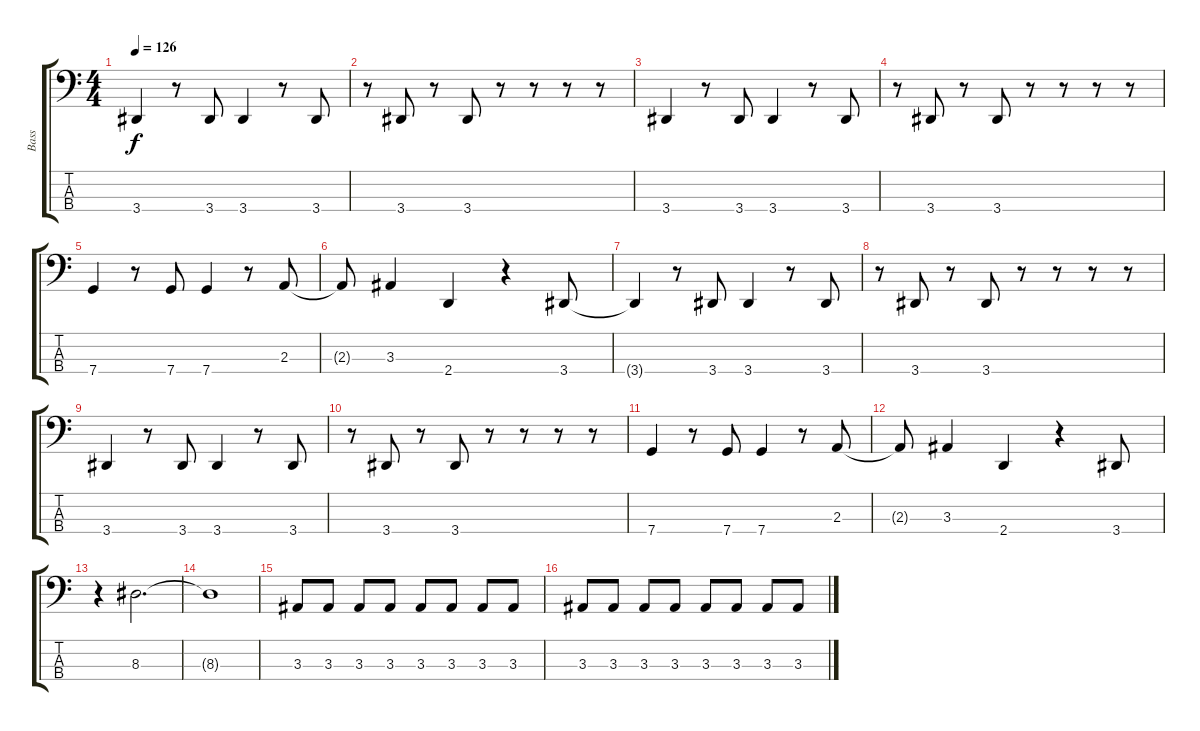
\track ("Bass" "Bass") {instrument electricbasspick}
\staff {score tabs}
\tuning (F2 C2 G1 C1) {hide}
\ts (4 4)
\tempo 126
\clef f4
\ks c
3.4.4{dy f} r.8 3.4.8 3.4.4 r.8 3.4.8 |
r.8 3.4.8 r.8 3.4.8 r.8 r.8 r.8 r.8 |
3.4.4 r.8 3.4.8 3.4.4 r.8 3.4.8 |
r.8 3.4.8 r.8 3.4.8 r.8 r.8 r.8 r.8 |
7.4.4 r.8 7.4.8 7.4.4 r.8 2.3.8 |
2.3{t}.8 3.3.4 2.4.4 r.4 3.4.8 |
3.4{t}.4 r.8 3.4.8 3.4.4 r.8 3.4.8 |
r.8 3.4.8 r.8 3.4.8 r.8 r.8 r.8 r.8 |
3.4.4 r.8 3.4.8 3.4.4 r.8 3.4.8 |
r.8 3.4.8 r.8 3.4.8 r.8 r.8 r.8 r.8 |
7.4.4 r.8 7.4.8 7.4.4 r.8 2.3.8 |
2.3{t}.8 3.3.4 2.4.4 r.4 3.4.8 |
r.4 8.3.2{d} |
8.3{t}.1 |
3.3.8 3.3.8 3.3.8 3.3.8 3.3.8 3.3.8 3.3.8 3.3.8 |
3.3.8 3.3.8 3.3.8 3.3.8 3.3.8 3.3.8 3.3.8 3.3{ss}.8
